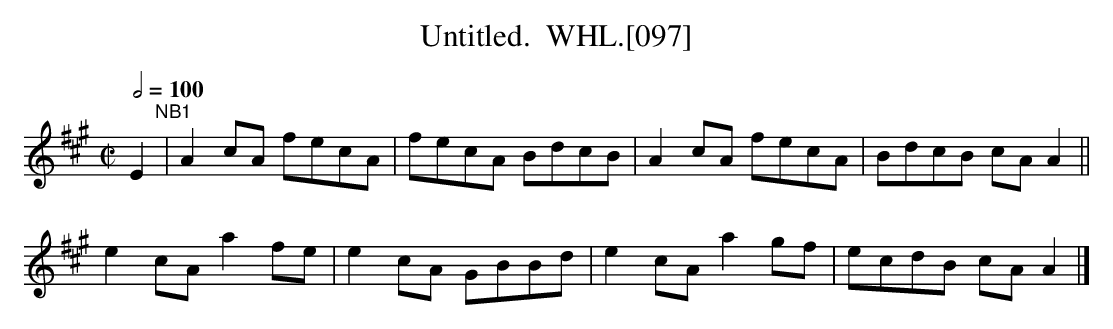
X:1
T:Untitled.  WHL.[097]
L:1/8
M:C|
Q:1/2=100
K:A
E2"^NB1"|A2 cA fecA|fecA BdcB|A2 cA fecA|BdcB cA A2||
e2 cA a2 fe|e2cA GBBd|e2 cA a2 gf|ecdB cA A2 |]
